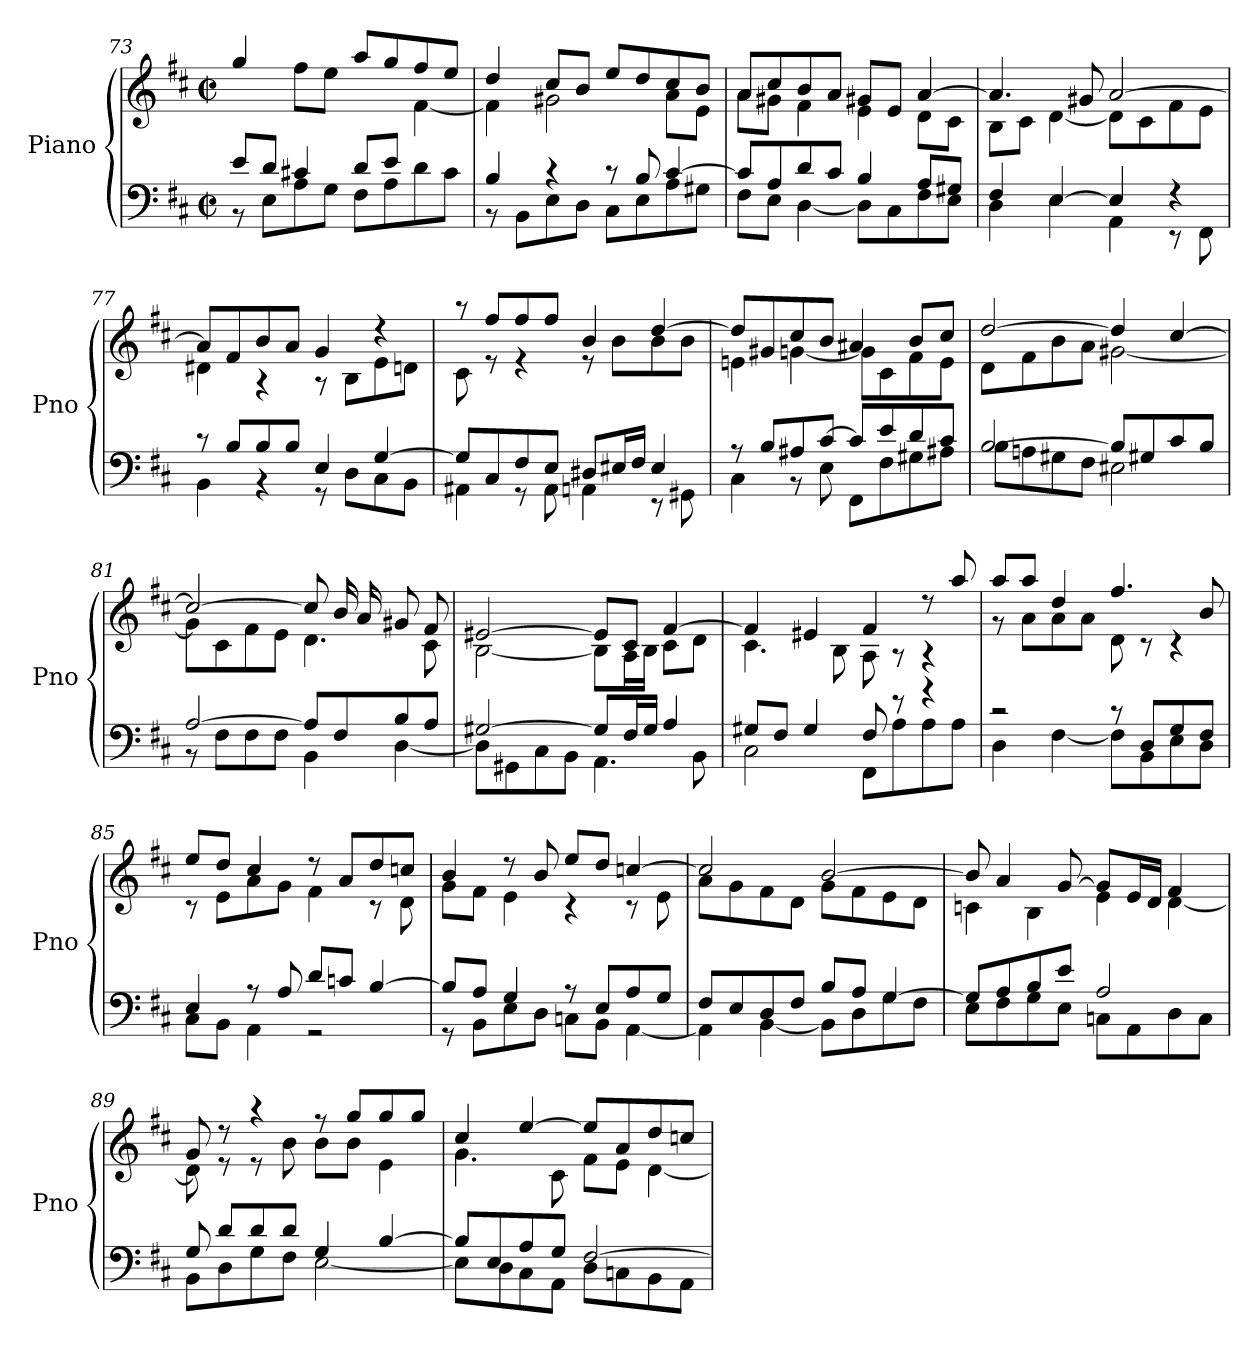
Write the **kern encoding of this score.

**kern	**kern
*part1	*part1
*staff2	*staff1
*I"Piano	*
*I'Pno	*
*clefF4	*clefG2
*k[f#c#]	*k[f#c#]
*D:	*D:
*M2/2	*M2/2
*met(c|)	*met(c|)
=73	=73
*^	*^
8e/L	8r	4gg/	2ryy
8d/J	8EL	.	.
4c#X/	8A	8ff#L	.
.	8GJ	8eeJ	.
8d/L	8F#\L	8aa/L	4ryy
8e/J	8A\	8gg/	.
4ryy	8d\	8ff#/	[4f#\
.	8c#\J	8ee/J	.
=74	=74	=74	=74
4B/	8r	4dd/	4f#\]
.	8BB\L	.	.
4r	8E\	8cc#/L	2g#X\
.	8D\J	8b/J	.
8r	8C#L	8ee/L	.
8B/	8E	8dd/	.
[4c#/	8A	8cc#/	8aL
.	8G#XJ	8b/J	8eJ
!!LO:LB:g=z	!!
=75	=75	=75	=75
8c#L]	8F#\L	8a/L	8a\L
8A	8E\J	8cc#/	8g#X\J
8d	[4D\	8b/	4f#\
8c#J	.	8a/J	.
4B/	8D\L]	8g#X/L	4e\
.	8C#\	8e/J	.
8AL	8F#\	[4a/	8d\L
8G#XJ	8E\J	.	8c#\J
=76	=76	=76	=76
4F#/	4D\	4.a/]	8B\L
.	.	.	8c#\J
[4E/	4E\	.	[4d\
.	.	8g#X/	.
4E/]	4AA\	[2a/	8d\L]
.	.	.	8c#\
4r	8r	.	8f#\
.	8FF#\	.	8e\J
=77	=77	=77	=77
8r	4BB\	8a/L]	4d#X\
8B/L	.	8f#/	.
8B/	4r	8b/	4r
8B/J	.	8a/J	.
4E/	8r	4g/	8r
.	8D\L	.	8BL
[4G/	8C#\	4r	8e\
.	8BB\J	.	8dn\J
!!LO:LB:g=z	!!
=78	=78	=78	=78
8G/L]	4AA#X\	8r	8c#\
8C#/	.	8ff#L	8r
8F#/	8r	8ff#/	4r
8E/J	8AA#\	8ff#/J	.
8D#XL	4AAn\	4b/	8r
16E#XL	.	.	8bL
16F#/JJ	.	.	.
4E#/	8r	[4dd/	8b\
.	8GG#X\	.	8b\J
=79	=79	=79	=79
8r	4C#\	8ddL]	4en\
8BL	.	8g#X/	.
8A#X/	8r	8cc#/	[4gn\
[8c#/J	8E\	8b/J	.
8c#/L]	8FF#L	4a#X/	8g\L]
8e/	8F#\	.	8c#\
8d/	8G#X\	8b/L	8f#\
8c#/J	8A#X\J	8cc#/J	8e\J
=80	=80	=80	=80
[2B/	8BL	[2dd/	8dL
.	8An\	.	8f#\
.	8G#X\	.	8b\
.	8F#\J	.	8a\J
8BL]	2E#X\	4dd/]	[2g#X\
8G#X/	.	.	.
8c#/	.	[4cc#/	.
8B/J	.	.	.
!!LO:LB:g=z	!!
=81	=81	=81	=81
[2A/	8r	2cc#/_	8g#L]
.	8F#L	.	8c#
.	8F#	.	8f#
.	8F#J	.	8eJ
8AL]	4BB\	8cc#/L]	4.d\
8F#	.	16b/L	.
.	.	16a/	.
8B	[4D\	8g#X/	.
8AJ	.	8f#/J	8c#\
=82	=82	=82	=82
[2G#X/	8DL]	[2e#X/	[2B\
.	8GG#X	.	.
.	8C#	.	.
.	8BBJ	.	.
8G#L]	4.AA\	8e#L]	8B\L]
16F#L	.	8c#J	16A\L
16G#JJ	.	.	16B\JJ
4A/	.	[4f#/	8c#\L
.	8BB\	.	8d\J
=83	=83	=83	=83
8G#X/L	2C#\	4f#/]	4.c#\
8F#/J	.	.	.
4G#/	.	4e#X/	.
.	.	.	8B\
8F#/	8FF#L	4f#/	8A\
8r	8A	.	8r
4r	8A	8r	4r
.	8AJ	8aa/	.
!!LO:LB:g=z	!!
=84	=84	=84	=84
2r	4D\	8aa/L	8r
.	.	8aa/J	8a\L
.	[4F#\	4dd/	8a\
.	.	.	8a\J
8r	8F#\L]	4.ff#/	8d\
8D/L	8BB\	.	8r
8G/	8E\	.	4r
8F#/J	8D\J	8b/	.
=85	=85	=85	=85
4E/	8C#\L	8ee/L	8r
.	8BB\J	8dd/J	8e\L
8r	4AA\	4cc#/	8a\
8A/	.	.	8g\J
8d/L	2r	8r	4f#\
8cn/J	.	8aL	.
[4B/	.	8dd	8r
.	.	8ccnJ	8d\
=86	=86	=86	=86
8B/L]	8r	4b/	8g\L
8A/J	8BB\L	.	8f#\J
4G/	8E\	8r	4e\
.	8D\J	8b/	.
8r	8Cn\L	8eeL	4r
8EL	8BB\J	8ddJ	.
8A/	[4AA\	[4ccn/	8r
8G/J	.	.	8e\
!!LO:LB:g=z	!!
=87	=87	=87	=87
8F#L	4AA\]	2cc/]	8a\L
8E/	.	.	8g\
8D/	[4BB\	.	8f#\
8F#/J	.	.	8d\J
8B/L	8BB\L]	[2b/	8g\L
8A/J	8D\	.	8f#\
[4G/	8G\	.	8e\
.	8F#\J	.	8d\J
=88	=88	=88	=88
8GL]	8EL	8b/]	4cn\
8A/	8F#\	4a/	.
8B/	8G\	.	4B
8e/J	8E\J	[8g/	.
2A/	8CnL	8gL]	4e\
.	8AA\	16eL	.
.	.	16dJJ	.
.	8D\	4f#/	[4d\
.	8C\J	.	.
=89	=89	=89	=89
8G/	8BBL	8g/	8d\]
8d/L	8D\	8r	8r
8d/	8G\	4r	8r
8d/J	8F#\J	.	8b\
4G/	[2E\	8r	8b\L
.	.	8gg/L	8b\J
[4B/	.	8gg/	4e\
.	.	8gg/J	.
!!LO:LB:g=z	!!
=90	=90	=90	=90
8BL]	8EL]	4cc#/	4.g\
8E/	8D\	.	.
8A/	8C#\	[4ee/	.
8G/J	8AA\J	.	8c#\
[2F#/	8DL	8ee/L]	8f#\L
.	8Cn\	8a/	8e\J
.	8BB\	8dd/	[4d\
.	8AA\J	8ccn/J	.
*v	*v	*	*
*	*v	*v
=	=
*-	*-
